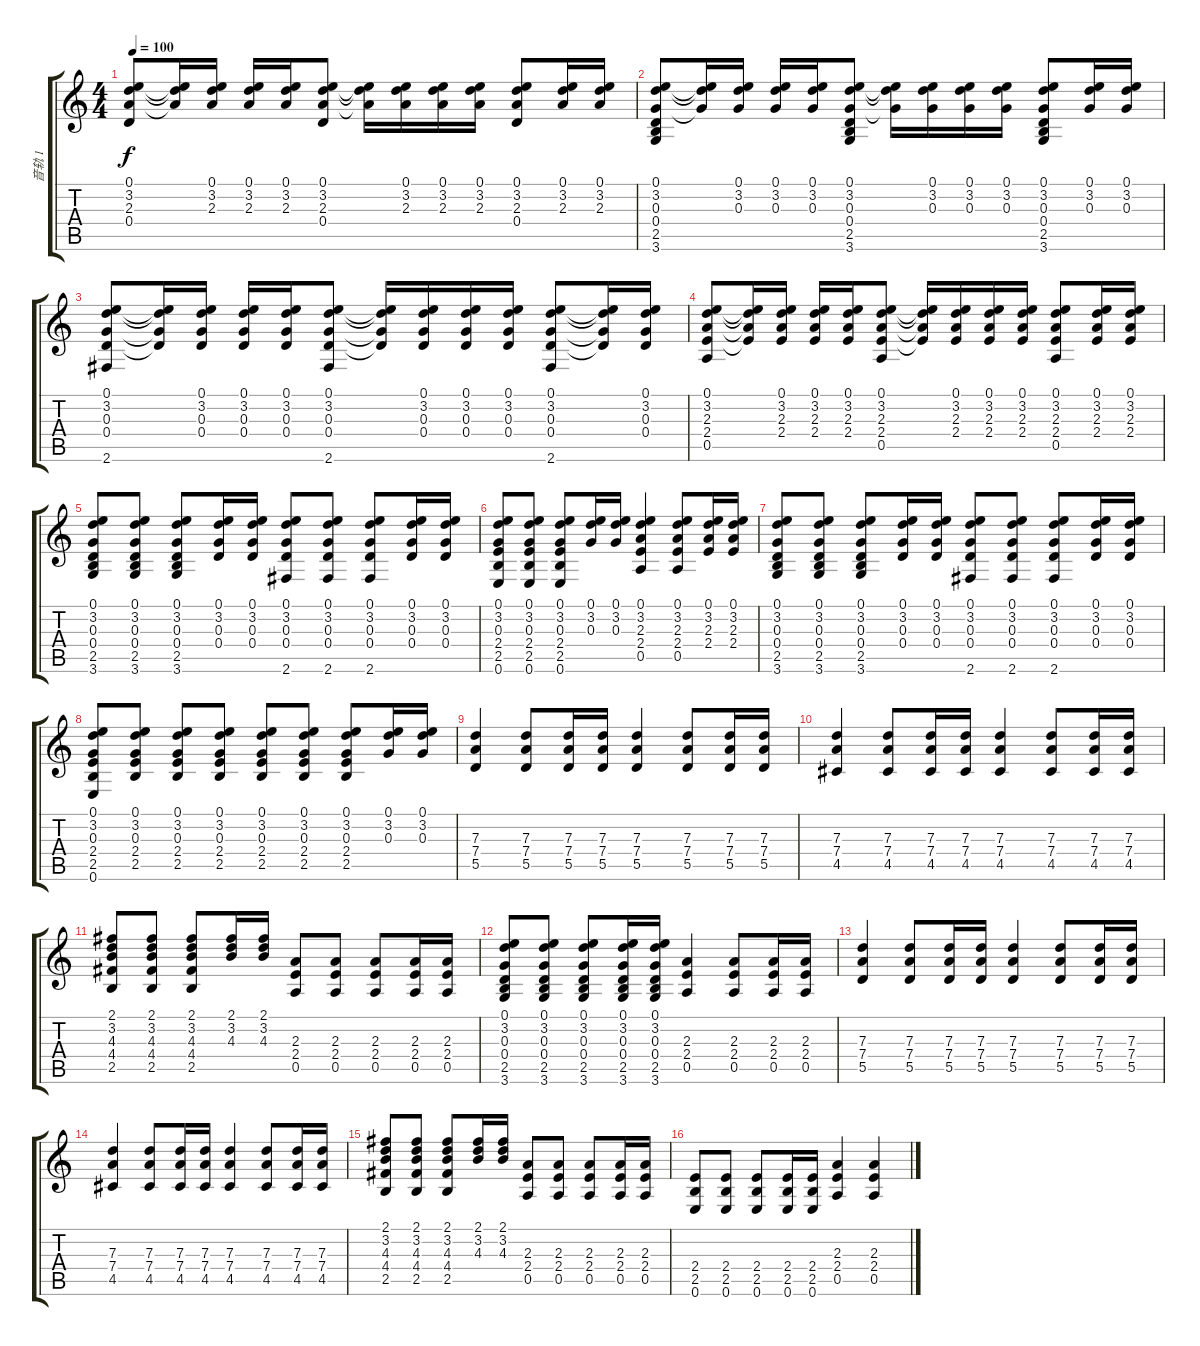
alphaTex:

\track ("音轨 1" "音轨 1") {instrument acousticguitarnylon}
\staff {score tabs}
\tuning (E4 B3 G3 D3 A2 E2) {hide}
\ts (4 4)
\tempo 100
\clef g2
\ks c
(0.1 3.2 2.3 0.4).8{dy f} (0.1{t} 3.2{t} 2.3{t}).16 (0.1 3.2 2.3).16 (0.1 3.2 2.3).16 (0.1 3.2 2.3).16 (0.1 3.2 2.3 0.4).8 (0.1{t} 3.2{t} 2.3{t}).16 (0.1 3.2 2.3).16 (0.1 3.2 2.3).16 (0.1 3.2 2.3).16 (0.1 3.2 2.3 0.4).8 (0.1 3.2 2.3).16 (0.1 3.2 2.3).16 |
(0.1 3.2 0.3 0.4 2.5 3.6).8 (0.1{t} 3.2{t} 0.3{t}).16 (0.1 3.2 0.3).16 (0.1 3.2 0.3).16 (0.1 3.2 0.3).16 (0.1 3.2 0.3 0.4 2.5 3.6).8 (0.1{t} 3.2{t} 0.3{t}).16 (0.1 3.2 0.3).16 (0.1 3.2 0.3).16 (0.1 3.2 0.3).16 (0.1 3.2 0.3 0.4 2.5 3.6).8 (0.1 3.2 0.3).16 (0.1 3.2 0.3).16 |
(0.1 3.2 0.3 0.4 2.6).8 (0.1{t} 3.2{t} 0.3{t} 0.4{t}).16 (0.1 3.2 0.3 0.4).16 (0.1 3.2 0.3 0.4).16 (0.1 3.2 0.3 0.4).16 (0.1 3.2 0.3 0.4 2.6).8 (0.1{t} 3.2{t} 0.3{t} 0.4{t}).16 (0.1 3.2 0.3 0.4).16 (0.1 3.2 0.3 0.4).16 (0.1 3.2 0.3 0.4).16 (0.1 3.2 0.3 0.4 2.6).8 (0.1{t} 3.2{t} 0.3{t} 0.4{t}).16 (0.1 3.2 0.3 0.4).16 |
(0.1 3.2 2.3 2.4 0.5).8 (0.1{t} 3.2{t} 2.3{t} 2.4{t}).16 (0.1 3.2 2.3 2.4).16 (0.1 3.2 2.3 2.4).16 (0.1 3.2 2.3 2.4).16 (0.1 3.2 2.3 2.4 0.5).8 (0.1{t} 3.2{t} 2.3{t} 2.4{t}).16 (0.1 3.2 2.3 2.4).16 (0.1 3.2 2.3 2.4).16 (0.1 3.2 2.3 2.4).16 (0.1 3.2 2.3 2.4 0.5).8 (0.1 3.2 2.3 2.4).16 (0.1 3.2 2.3 2.4).16 |
(0.1 3.2 0.3 0.4 2.5 3.6).8 (0.1 3.2 0.3 0.4 2.5 3.6).8 (0.1 3.2 0.3 0.4 2.5 3.6).8 (0.1 3.2 0.3 0.4).16 (0.1 3.2 0.3 0.4).16 (0.1 3.2 0.3 0.4 2.6).8 (0.1 3.2 0.3 0.4 2.6).8 (0.1 3.2 0.3 0.4 2.6).8 (0.1 3.2 0.3 0.4).16 (0.1 3.2 0.3 0.4).16 |
(0.1 3.2 0.3 2.4 2.5 0.6).8 (0.1 3.2 0.3 2.4 2.5 0.6).8 (0.1 3.2 0.3 2.4 2.5 0.6).8 (0.1 3.2 0.3).16 (0.1 3.2 0.3).16 (0.1 3.2 2.3 2.4 0.5).4 (0.1 3.2 2.3 2.4 0.5).8 (0.1 3.2 2.3 2.4).16 (0.1 3.2 2.3 2.4).16 |
(0.1 3.2 0.3 0.4 2.5 3.6).8 (0.1 3.2 0.3 0.4 2.5 3.6).8 (0.1 3.2 0.3 0.4 2.5 3.6).8 (0.1 3.2 0.3 0.4).16 (0.1 3.2 0.3 0.4).16 (0.1 3.2 0.3 0.4 2.6).8 (0.1 3.2 0.3 0.4 2.6).8 (0.1 3.2 0.3 0.4 2.6).8 (0.1 3.2 0.3 0.4).16 (0.1 3.2 0.3 0.4).16 |
(0.1 3.2 0.3 2.4 2.5 0.6).8 (0.1 3.2 0.3 2.4 2.5).8 (0.1 3.2 0.3 2.4 2.5).8 (0.1 3.2 0.3 2.4 2.5).8 (0.1 3.2 0.3 2.4 2.5).8 (0.1 3.2 0.3 2.4 2.5).8 (0.1 3.2 0.3 2.4 2.5).8 (0.1 3.2 0.3).16 (0.1 3.2 0.3).16 |
(7.3 7.4 5.5).4 (7.3 7.4 5.5).8 (7.3 7.4 5.5).16 (7.3 7.4 5.5).16 (7.3 7.4 5.5).4 (7.3 7.4 5.5).8 (7.3 7.4 5.5).16 (7.3 7.4 5.5).16 |
(7.3 7.4 4.5).4 (7.3 7.4 4.5).8 (7.3 7.4 4.5).16 (7.3 7.4 4.5).16 (7.3 7.4 4.5).4 (7.3 7.4 4.5).8 (7.3 7.4 4.5).16 (7.3 7.4 4.5).16 |
(2.1 3.2 4.3 4.4 2.5).8 (2.1 3.2 4.3 4.4 2.5).8 (2.1 3.2 4.3 4.4 2.5).8 (2.1 3.2 4.3).16 (2.1 3.2 4.3).16 (2.3 2.4 0.5).8 (2.3 2.4 0.5).8 (2.3 2.4 0.5).8 (2.3 2.4 0.5).16 (2.3 2.4 0.5).16 |
(0.1 3.2 0.3 0.4 2.5 3.6).8 (0.1 3.2 0.3 0.4 2.5 3.6).8 (0.1 3.2 0.3 0.4 2.5 3.6).8 (0.1 3.2 0.3 0.4 2.5 3.6).16 (0.1 3.2 0.3 0.4 2.5 3.6).16 (2.3 2.4 0.5).4 (2.3 2.4 0.5).8 (2.3 2.4 0.5).16 (2.3 2.4 0.5).16 |
(7.3 7.4 5.5).4 (7.3 7.4 5.5).8 (7.3 7.4 5.5).16 (7.3 7.4 5.5).16 (7.3 7.4 5.5).4 (7.3 7.4 5.5).8 (7.3 7.4 5.5).16 (7.3 7.4 5.5).16 |
(7.3 7.4 4.5).4 (7.3 7.4 4.5).8 (7.3 7.4 4.5).16 (7.3 7.4 4.5).16 (7.3 7.4 4.5).4 (7.3 7.4 4.5).8 (7.3 7.4 4.5).16 (7.3 7.4 4.5).16 |
(2.1 3.2 4.3 4.4 2.5).8 (2.1 3.2 4.3 4.4 2.5).8 (2.1 3.2 4.3 4.4 2.5).8 (2.1 3.2 4.3).16 (2.1 3.2 4.3).16 (2.3 2.4 0.5).8 (2.3 2.4 0.5).8 (2.3 2.4 0.5).8 (2.3 2.4 0.5).16 (2.3 2.4 0.5).16 |
(2.4 2.5 0.6).8 (2.4 2.5 0.6).8 (2.4 2.5 0.6).8 (2.4 2.5 0.6).16 (2.4 2.5 0.6).16 (2.3 2.4 0.5).4 (2.3 2.4 0.5).4
